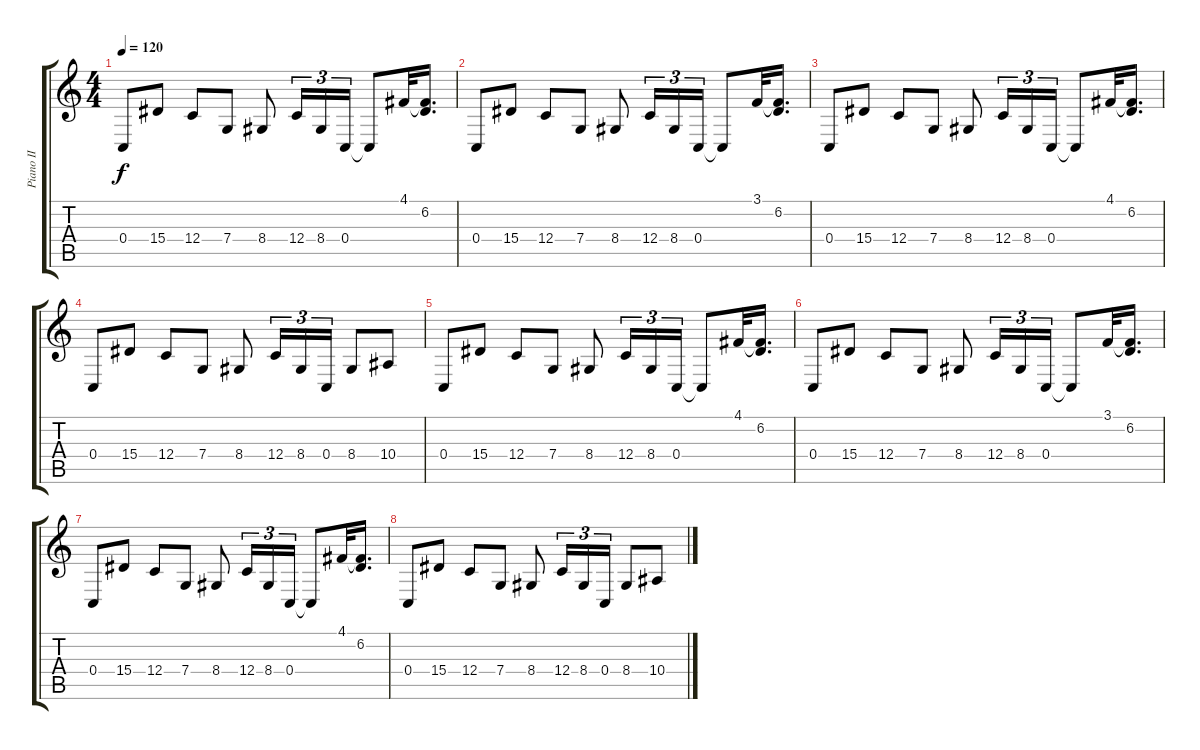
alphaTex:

\track ("Piano II" "Piano II") {instrument brightacousticpiano}
\staff {score tabs}
\tuning (D4 A3 F3 C3 G2 C2) {hide}
\ts (4 4)
\tempo 120
\clef g2
\ks c
0.4.8{dy f} 15.4.8 12.4.8 7.4.8 8.4.8 12.4.16{tu (3 2)} 8.4.16{tu (3 2)} 0.4.16{tu (3 2)} 0.4{t}.8 4.1.32 (4.1{t} 6.2).16{d} |
0.4.8 15.4.8 12.4.8 7.4.8 8.4.8 12.4.16{tu (3 2)} 8.4.16{tu (3 2)} 0.4.16{tu (3 2)} 0.4{t}.8 3.1.32 (3.1{t} 6.2).16{d} |
0.4.8 15.4.8 12.4.8 7.4.8 8.4.8 12.4.16{tu (3 2)} 8.4.16{tu (3 2)} 0.4.16{tu (3 2)} 0.4{t}.8 4.1.32 (4.1{t} 6.2).16{d} |
0.4.8 15.4.8 12.4.8 7.4.8 8.4.8 12.4.16{tu (3 2)} 8.4.16{tu (3 2)} 0.4.16{tu (3 2)} 8.4.8 10.4.8 |
0.4.8 15.4.8 12.4.8 7.4.8 8.4.8 12.4.16{tu (3 2)} 8.4.16{tu (3 2)} 0.4.16{tu (3 2)} 0.4{t}.8 4.1.32 (4.1{t} 6.2).16{d} |
0.4.8 15.4.8 12.4.8 7.4.8 8.4.8 12.4.16{tu (3 2)} 8.4.16{tu (3 2)} 0.4.16{tu (3 2)} 0.4{t}.8 3.1.32 (3.1{t} 6.2).16{d} |
0.4.8 15.4.8 12.4.8 7.4.8 8.4.8 12.4.16{tu (3 2)} 8.4.16{tu (3 2)} 0.4.16{tu (3 2)} 0.4{t}.8 4.1.32 (4.1{t} 6.2).16{d} |
0.4.8 15.4.8 12.4.8 7.4.8 8.4.8 12.4.16{tu (3 2)} 8.4.16{tu (3 2)} 0.4.16{tu (3 2)} 8.4.8 10.4.8
